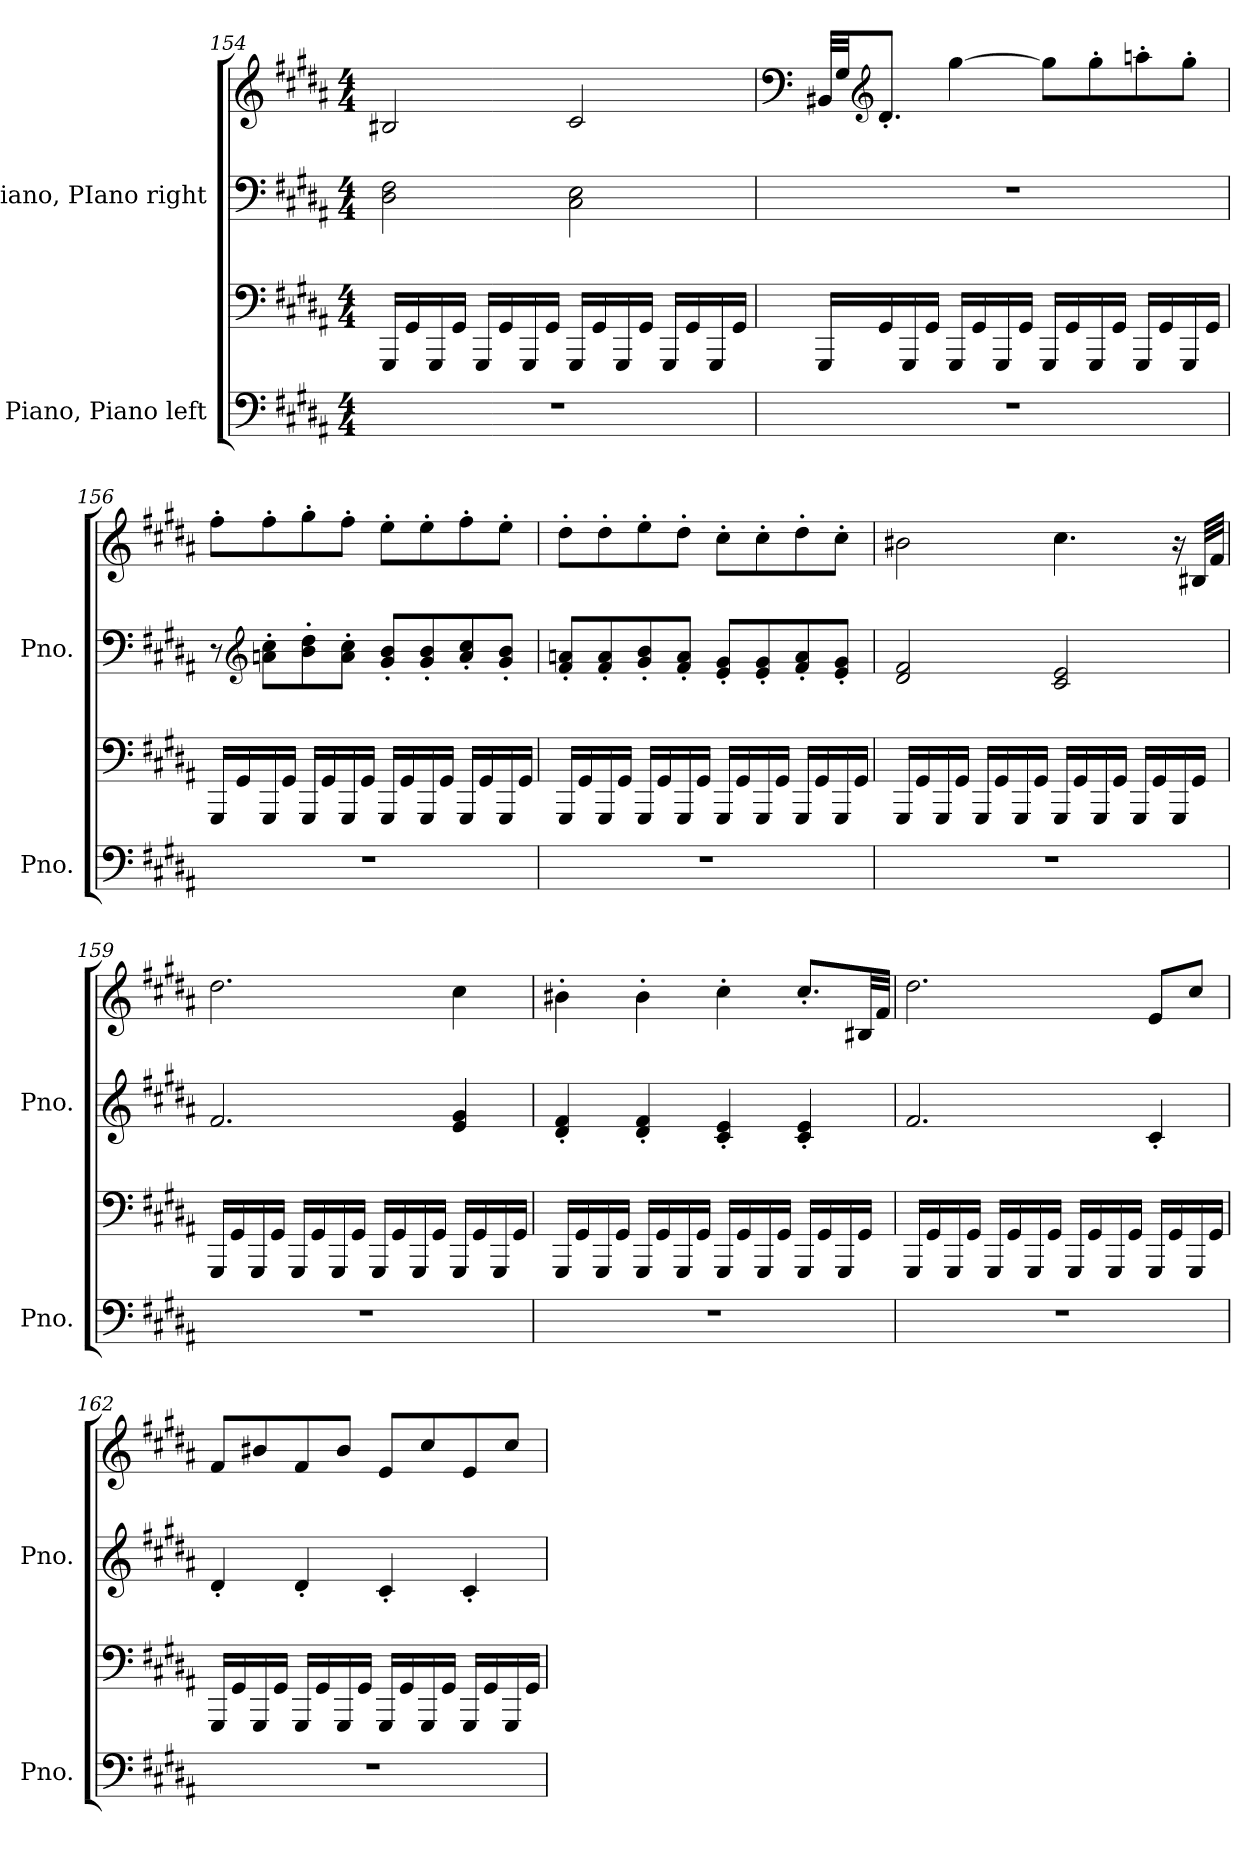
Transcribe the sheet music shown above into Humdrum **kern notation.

**kern	**kern	**kern	**kern
*part2	*part2	*part1	*part1
*staff4	*staff3	*staff2	*staff1
*I"Piano, Piano left	*	*I"Piano, PIano right	*
*I'Pno.	*	*I'Pno.	*
!!LO:LB:g=z
*clefF4	*clefF4	*clefF4	*clefG2
*k[f#c#g#d#a#]	*k[f#c#g#d#a#]	*k[f#c#g#d#a#]	*k[f#c#g#d#a#]
*M4/4	*M4/4	*M4/4	*M4/4
=154	=154	=154	=154
1r	16GGG#/LL	2D#\ 2F#\	2B#X/
.	16GG#/	.	.
.	16GGG#/	.	.
.	16GG#/JJ	.	.
.	16GGG#/LL	.	.
.	16GG#/	.	.
.	16GGG#/	.	.
.	16GG#/JJ	.	.
.	16GGG#/LL	2C#\ 2E\	2c#/
.	16GG#/	.	.
.	16GGG#/	.	.
.	16GG#/JJ	.	.
.	16GGG#/LL	.	.
.	16GG#/	.	.
.	16GGG#/	.	.
.	16GG#/JJ	.	.
=155	=155	=155	=155
*	*	*	*clefF4
1r	16GGG#/LL	1r	32BB#X/LLL
.	.	.	32G#/JJ
*	*	*	*clefG2
.	16GG#/	.	8.d#'/J
.	16GGG#/	.	.
.	16GG#/JJ	.	.
.	16GGG#/LL	.	[4gg#\
.	16GG#/	.	.
.	16GGG#/	.	.
.	16GG#/JJ	.	.
.	16GGG#/LL	.	8gg#\L]
.	16GG#/	.	.
.	16GGG#/	.	8gg#'\
.	16GG#/JJ	.	.
.	16GGG#/LL	.	8aan'\
.	16GG#/	.	.
.	16GGG#/	.	8gg#'\J
.	16GG#/JJ	.	.
!!LO:LB:g=z
=156	=156	=156	=156
1r	16GGG#/LL	8r	8ff#'\L
.	16GG#/	.	.
*	*	*clefG2	*
.	16GGG#/	8an\' 8cc#\'L	8ff#'\
.	16GG#/JJ	.	.
.	16GGG#/LL	8b\' 8dd#\'	8gg#'\
.	16GG#/	.	.
.	16GGG#/	8a\' 8cc#\'J	8ff#'\J
.	16GG#/JJ	.	.
.	16GGG#/LL	8g#/' 8b/'L	8ee'\L
.	16GG#/	.	.
.	16GGG#/	8g#/' 8b/'	8ee'\
.	16GG#/JJ	.	.
.	16GGG#/LL	8a/' 8cc#/'	8ff#'\
.	16GG#/	.	.
.	16GGG#/	8g#/' 8b/'J	8ee'\J
.	16GG#/JJ	.	.
=157	=157	=157	=157
1r	16GGG#/LL	8f#/' 8an/'L	8dd#'\L
.	16GG#/	.	.
.	16GGG#/	8f#/' 8a/'	8dd#'\
.	16GG#/JJ	.	.
.	16GGG#/LL	8g#/' 8b/'	8ee'\
.	16GG#/	.	.
.	16GGG#/	8f#/' 8a/'J	8dd#'\J
.	16GG#/JJ	.	.
.	16GGG#/LL	8e/' 8g#/'L	8cc#'\L
.	16GG#/	.	.
.	16GGG#/	8e/' 8g#/'	8cc#'\
.	16GG#/JJ	.	.
.	16GGG#/LL	8f#/' 8a/'	8dd#'\
.	16GG#/	.	.
.	16GGG#/	8e/' 8g#/'J	8cc#'\J
.	16GG#/JJ	.	.
!!LO:PB:g=z
=158	=158	=158	=158
1r	16GGG#/LL	2d#/ 2f#/	2b#X\
.	16GG#/	.	.
.	16GGG#/	.	.
.	16GG#/JJ	.	.
.	16GGG#/LL	.	.
.	16GG#/	.	.
.	16GGG#/	.	.
.	16GG#/JJ	.	.
.	16GGG#/LL	2c#/ 2e/	4.cc#\
.	16GG#/	.	.
.	16GGG#/	.	.
.	16GG#/JJ	.	.
.	16GGG#/LL	.	.
.	16GG#/	.	.
.	16GGG#/	.	16r
.	16GG#/JJ	.	32B#X/LLL
.	.	.	32f#/JJJ
=159	=159	=159	=159
1r	16GGG#/LL	2.f#/	2.dd#\
.	16GG#/	.	.
.	16GGG#/	.	.
.	16GG#/JJ	.	.
.	16GGG#/LL	.	.
.	16GG#/	.	.
.	16GGG#/	.	.
.	16GG#/JJ	.	.
.	16GGG#/LL	.	.
.	16GG#/	.	.
.	16GGG#/	.	.
.	16GG#/JJ	.	.
.	16GGG#/LL	4e/ 4g#/	4cc#\
.	16GG#/	.	.
.	16GGG#/	.	.
.	16GG#/JJ	.	.
!!LO:LB:g=z
=160	=160	=160	=160
1r	16GGG#/LL	4d#/' 4f#/'	4b#X'\
.	16GG#/	.	.
.	16GGG#/	.	.
.	16GG#/JJ	.	.
.	16GGG#/LL	4d#/' 4f#/'	4b#'\
.	16GG#/	.	.
.	16GGG#/	.	.
.	16GG#/JJ	.	.
.	16GGG#/LL	4c#/' 4e/'	4cc#'\
.	16GG#/	.	.
.	16GGG#/	.	.
.	16GG#/JJ	.	.
.	16GGG#/LL	4c#/' 4e/'	8.cc#'/L
.	16GG#/	.	.
.	16GGG#/	.	.
.	16GG#/JJ	.	32B#X/LL
.	.	.	32f#/JJJ
=161	=161	=161	=161
1r	16GGG#/LL	2.f#/	2.dd#\
.	16GG#/	.	.
.	16GGG#/	.	.
.	16GG#/JJ	.	.
.	16GGG#/LL	.	.
.	16GG#/	.	.
.	16GGG#/	.	.
.	16GG#/JJ	.	.
.	16GGG#/LL	.	.
.	16GG#/	.	.
.	16GGG#/	.	.
.	16GG#/JJ	.	.
.	16GGG#/LL	4c#'/	8e/L
.	16GG#/	.	.
.	16GGG#/	.	8cc#/J
.	16GG#/JJ	.	.
!!LO:LB:g=z
=162	=162	=162	=162
1r	16GGG#/LL	4d#'/	8f#/L
.	16GG#/	.	.
.	16GGG#/	.	8b#X/
.	16GG#/JJ	.	.
.	16GGG#/LL	4d#'/	8f#/
.	16GG#/	.	.
.	16GGG#/	.	8b#/J
.	16GG#/JJ	.	.
.	16GGG#/LL	4c#'/	8e/L
.	16GG#/	.	.
.	16GGG#/	.	8cc#/
.	16GG#/JJ	.	.
.	16GGG#/LL	4c#'/	8e/
.	16GG#/	.	.
.	16GGG#/	.	8cc#/J
.	16GG#/JJ	.	.
=	=	=	=
*-	*-	*-	*-
